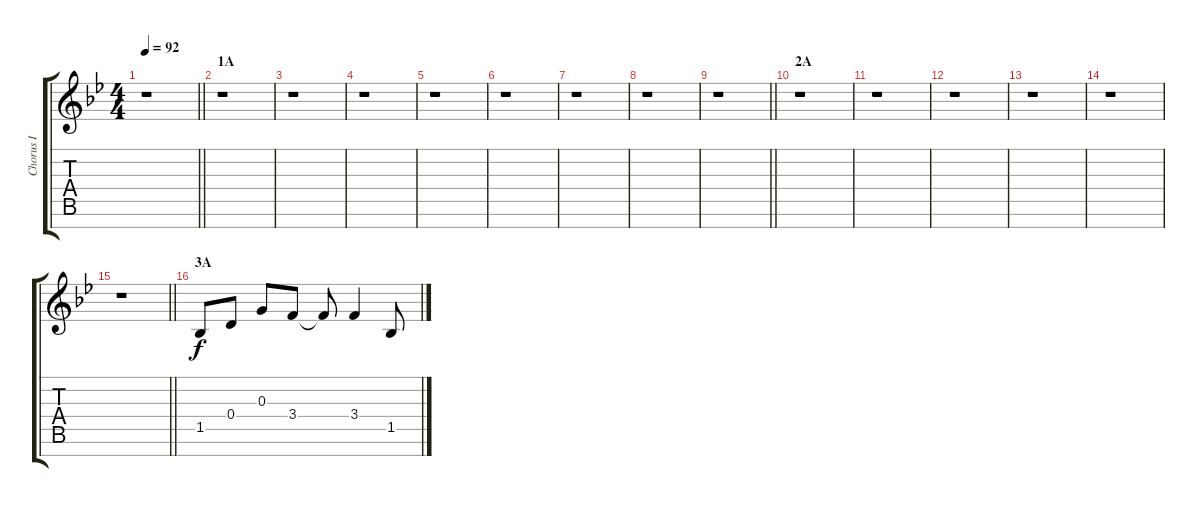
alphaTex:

\track ("Chorus I" "Chorus I") {instrument voiceoohs}
\staff {score tabs}
\tuning (E5 B4 G4 D4 A3 E3 B2) {hide}
\ts (4 4)
\tempo 92
\clef g2
\barLineRight lightlight
\ks bb
r.1{dy f} |
\section ("" "1A")
r.1 |
r.1 |
r.1 |
r.1 |
r.1 |
r.1 |
r.1 |
\barLineRight lightlight
r.1 |
\section ("" "2A")
r.1 |
r.1 |
r.1 |
r.1 |
r.1 |
\barLineRight lightlight
r.1 |
\section ("" "3A")
1.5.8 0.4.8 0.3.8 3.4.8 3.4{t}.8 3.4.4 1.5.8
